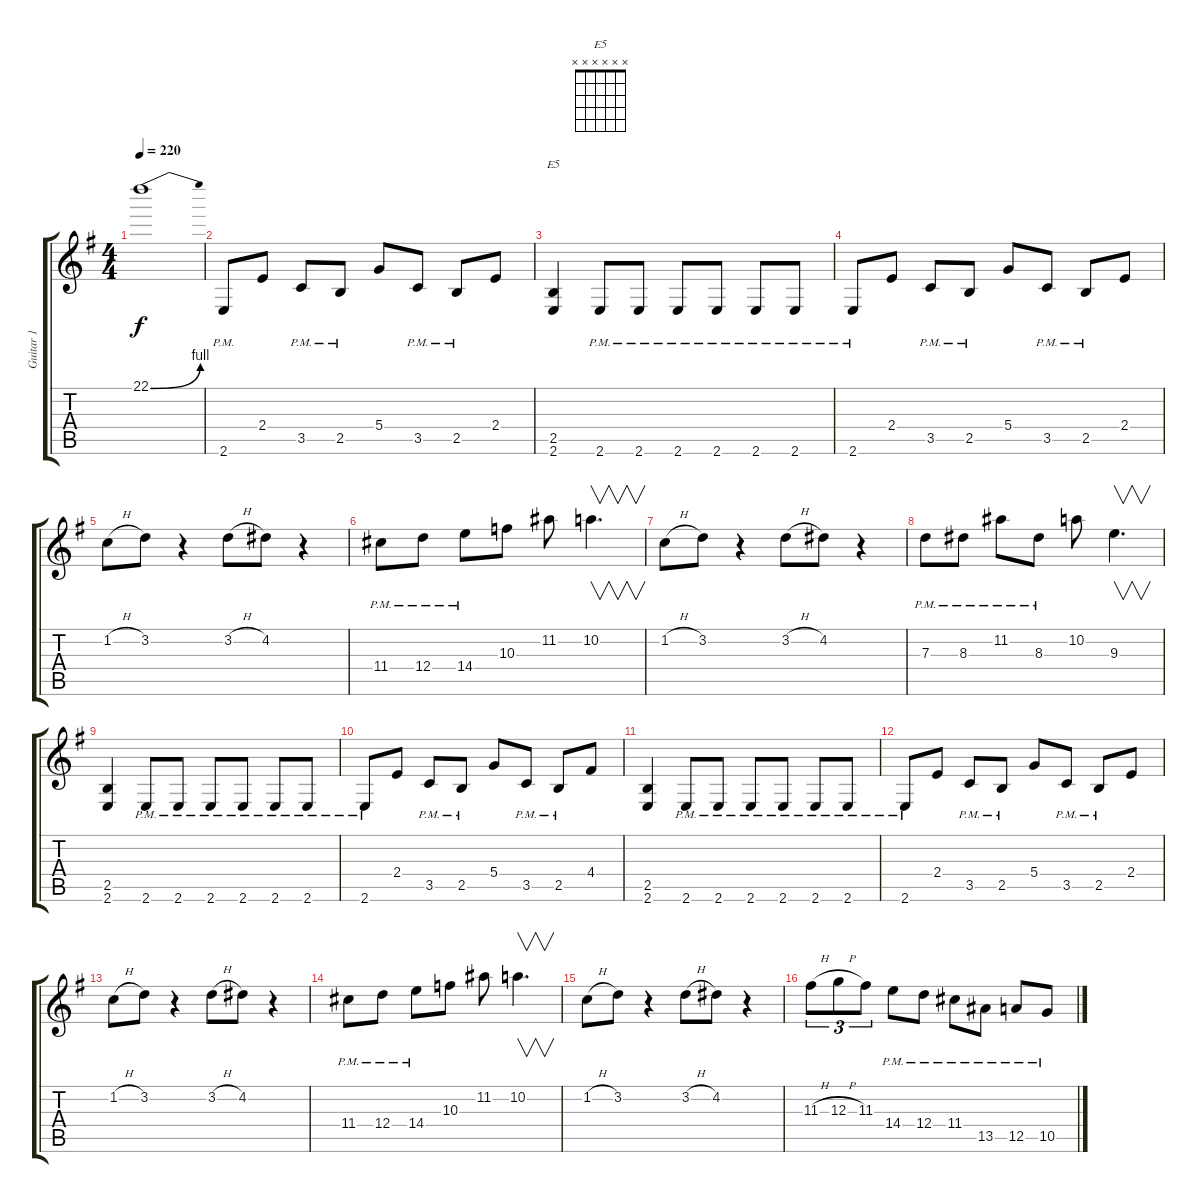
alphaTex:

\track ("Guitar 1" "Guitar 1") {instrument distortionguitar}
\staff {score tabs}
\tuning (E4 B3 G3 D3 A2 D2) {hide}
\chord ("E5" x x x x x x)
\ts (4 4)
\tempo 220
\clef g2
\ks eminor
22.1{be (bend 0 0 60 4)}.1{dy f} |
2.6{pm}.8 2.4.8 3.5{pm}.8 2.5{pm}.8 5.4.8 3.5{pm}.8 2.5{pm}.8 2.4.8 |
(2.5 2.6).4{ch "E5"} 2.6{pm}.8 2.6{pm}.8 2.6{pm}.8 2.6{pm}.8 2.6{pm}.8 2.6{pm}.8 |
2.6{pm}.8 2.4.8 3.5{pm}.8 2.5{pm}.8 5.4.8 3.5{pm}.8 2.5{pm}.8 2.4.8 |
1.2{h}.8 3.2.8 r.4 3.2{h}.8 4.2.8 r.4 |
11.4{pm}.8 12.4{pm}.8 14.4{pm}.8 10.3.8 11.2.8 10.2.4{v d} |
1.2{h}.8 3.2.8 r.4 3.2{h}.8 4.2.8 r.4 |
7.3{pm}.8 8.3{pm}.8 11.2{pm}.8 8.3{pm}.8 10.2.8 9.3.4{v d} |
(2.5 2.6).4 2.6{pm}.8 2.6{pm}.8 2.6{pm}.8 2.6{pm}.8 2.6{pm}.8 2.6{pm}.8 |
2.6{pm}.8 2.4.8 3.5{pm}.8 2.5{pm}.8 5.4.8 3.5{pm}.8 2.5{pm}.8 4.4.8 |
(2.5 2.6).4 2.6{pm}.8 2.6{pm}.8 2.6{pm}.8 2.6{pm}.8 2.6{pm}.8 2.6{pm}.8 |
2.6{pm}.8 2.4.8 3.5{pm}.8 2.5{pm}.8 5.4.8 3.5{pm}.8 2.5{pm}.8 2.4.8 |
1.2{h}.8 3.2.8 r.4 3.2{h}.8 4.2.8 r.4 |
11.4{pm}.8 12.4{pm}.8 14.4{pm}.8 10.3.8 11.2.8 10.2.4{v d} |
1.2{h}.8 3.2.8 r.4 3.2{h}.8 4.2.8 r.4 |
11.3{h}.8{tu (3 2)} 12.3{h}.8{tu (3 2)} 11.3.8{tu (3 2)} 14.4{pm}.8 12.4{pm}.8 11.4{pm}.8 13.5{pm}.8 12.5{pm}.8 10.5{pm}.8
